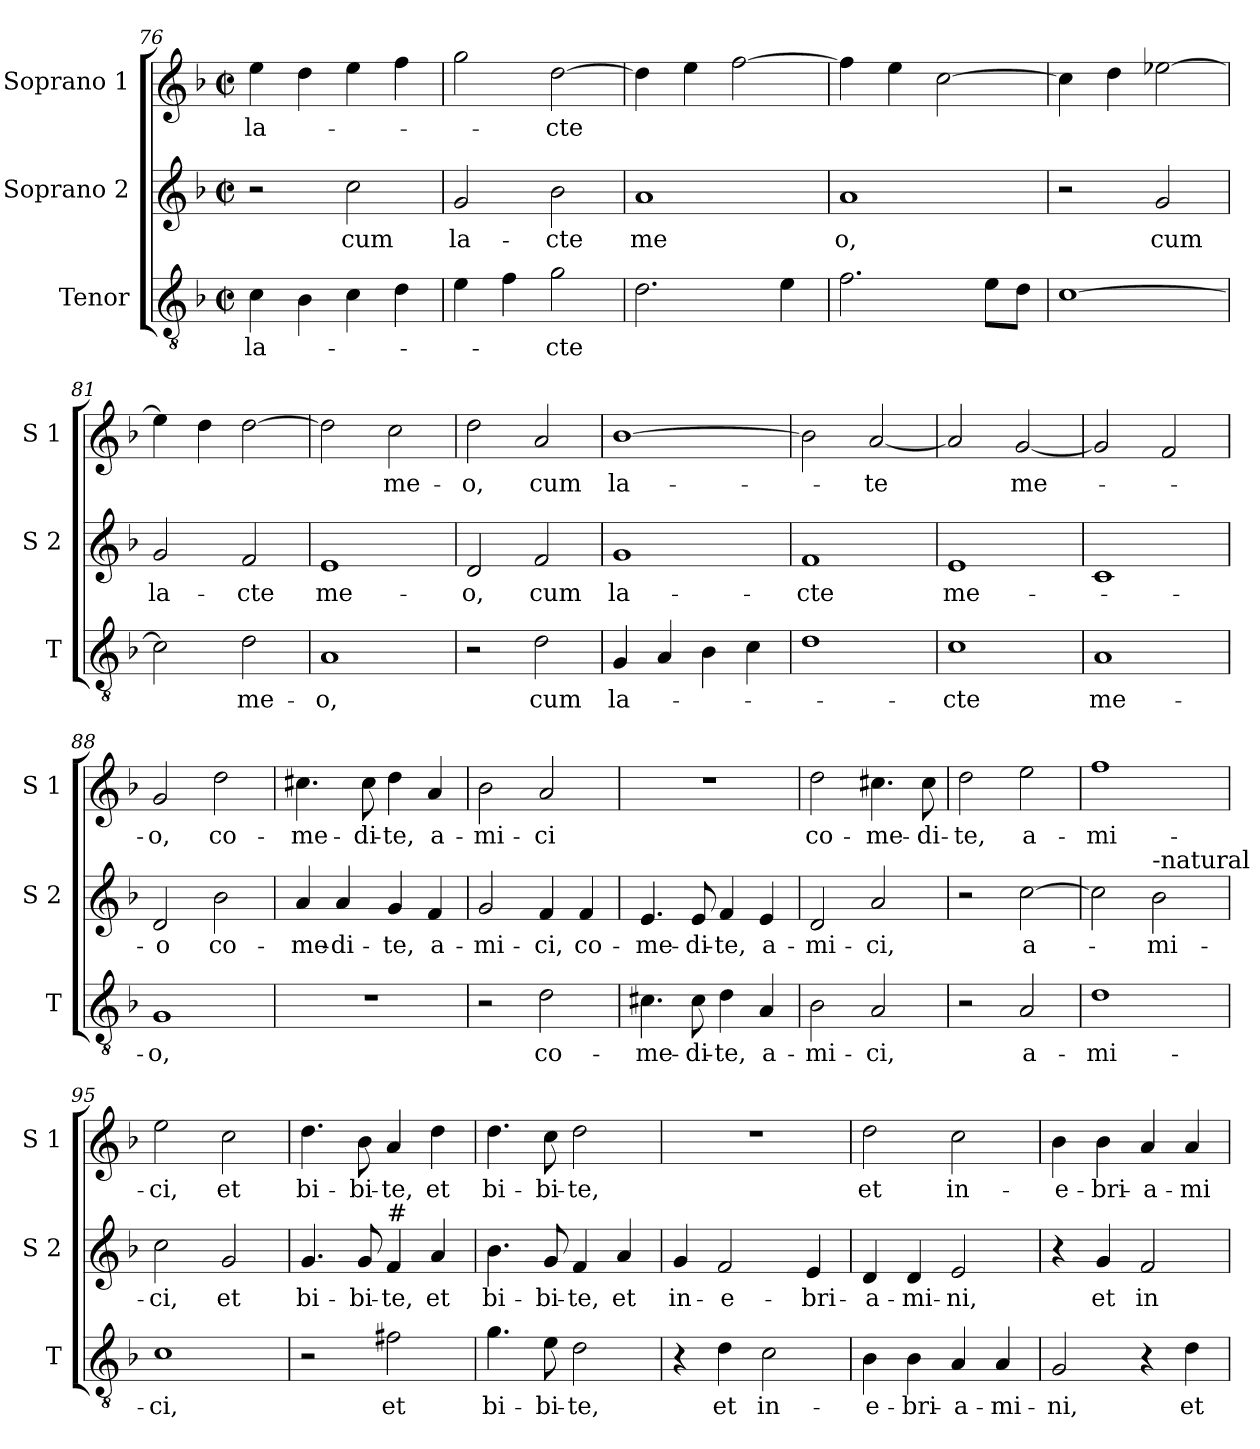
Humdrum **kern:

**kern	**text	**kern	**text	**kern	**text
*part3	*part3	*part2	*part2	*part1	*part1
*staff3	*staff3	*staff2	*staff2	*staff1	*staff1
*I"Tenor	*	*I"Soprano 2	*	*I"Soprano 1	*
*I'T	*	*I'S 2	*	*I'S 1	*
*clefGv2	*	*clefG2	*	*clefG2	*
*k[b-]	*	*k[b-]	*	*k[b-]	*
*F:	*	*F:	*	*F:	*
*M2/2	*	*M2/2	*	*M2/2	*
*met(c|)	*	*met(c|)	*	*met(c|)	*
=76	=76	=76	=76	=76	=76
!	!LO:LY:b	!	!	!	!LO:LY:b
4c\	la-	2r	.	4ee\	la-
4B-\	.	.	.	4dd\	.
!	!	!	!LO:LY:b	!	!
4c\	.	2cc\	cum	4ee\	.
4d\	.	.	.	4ff\	.
!!LO:PB:g=z
=77	=77	=77	=77	=77	=77
!	!	!	!LO:LY:b	!	!
4e\	.	2g/	la-	2gg\	.
4f\	.	.	.	.	.
!	!LO:LY:b	!	!LO:LY:b	!	!LO:LY:b
2g\	-cte	2b-\	-cte	[2dd\	-cte
=78	=78	=78	=78	=78	=78
!	!	!	!LO:LY:b	!	!
2.d\	.	1a	me	4dd\]	.
.	.	.	.	4ee\	.
.	.	.	.	[2ff\	.
4e\	.	.	.	.	.
=79	=79	=79	=79	=79	=79
!	!	!	!LO:LY:b	!	!
2.f\	.	1a	o,	4ff\]	.
.	.	.	.	4ee\	.
.	.	.	.	[2cc\	.
8e\L	.	.	.	.	.
8d\J	.	.	.	.	.
=80	=80	=80	=80	=80	=80
[1c	.	2r	.	4cc\]	.
.	.	.	.	4dd\	.
!	!	!	!LO:LY:b	!	!
.	.	2g/	cum	[2ee-X\	.
=81	=81	=81	=81	=81	=81
!	!	!	!LO:LY:b	!	!
2c\]	.	2g/	la-	4ee-\]	.
.	.	.	.	4dd\	.
!	!LO:LY:b	!	!LO:LY:b	!	!
2d\	me-	2f/	-cte	[2dd\	.
=82	=82	=82	=82	=82	=82
!	!LO:LY:b	!	!LO:LY:b	!	!
1A	-o,	1e	me-	2dd\]	.
!	!	!	!	!	!LO:LY:b
.	.	.	.	2cc\	me-
=83	=83	=83	=83	=83	=83
!	!	!	!LO:LY:b	!	!LO:LY:b
2r	.	2d/	-o,	2dd\	-o,
!	!LO:LY:b	!	!LO:LY:b	!	!LO:LY:b
2d\	cum	2f/	cum	2a/	cum
!!LO:LB:g=z
=84	=84	=84	=84	=84	=84
!	!LO:LY:b	!	!LO:LY:b	!	!LO:LY:b
4G/	la-	1g	la-	[1b-	la-
4A/	.	.	.	.	.
4B-\	.	.	.	.	.
4c\	.	.	.	.	.
=85	=85	=85	=85	=85	=85
!	!	!	!LO:LY:b	!	!
1d	.	1f	-cte	2b-\]	.
!	!	!	!	!	!LO:LY:b
.	.	.	.	[2a/	-te
=86	=86	=86	=86	=86	=86
!	!LO:LY:b	!	!LO:LY:b	!	!
1c	-cte	1e	me-	2a/]	.
!	!	!	!	!	!LO:LY:b
.	.	.	.	[2g/	me-
=87	=87	=87	=87	=87	=87
!	!LO:LY:b	!	!	!	!
1A	me-	1c	.	2g/]	.
.	.	.	.	2f/	.
=88	=88	=88	=88	=88	=88
!	!LO:LY:b	!	!LO:LY:b	!	!LO:LY:b
1G	-o,	2d/	-o	2g/	-o,
!	!	!	!LO:LY:b	!	!LO:LY:b
.	.	2b-\	co-	2dd\	co-
=89	=89	=89	=89	=89	=89
!	!	!	!LO:LY:b	!	!LO:LY:b
1r	.	4a/	-me-	4.cc#X\	-me-
!	!	!	!LO:LY:b	!	!
.	.	4a/	-di-	.	.
!	!	!	!	!	!LO:LY:b
.	.	.	.	8cc#\	-di-
!	!	!	!LO:LY:b	!	!LO:LY:b
.	.	4g/	-te,	4dd\	-te,
!	!	!	!LO:LY:b	!	!LO:LY:b
.	.	4f/	a-	4a/	a-
=90	=90	=90	=90	=90	=90
!	!	!	!LO:LY:b	!	!LO:LY:b
2r	.	2g/	-mi-	2b-\	-mi-
!	!LO:LY:b	!	!LO:LY:b	!	!LO:LY:b
2d\	co-	4f/	-ci,	2a/	-ci
!	!	!	!LO:LY:b	!	!
.	.	4f/	co-	.	.
!!LO:LB:g=z
=91	=91	=91	=91	=91	=91
!	!LO:LY:b	!	!LO:LY:b	!	!
4.c#X\	-me-	4.e/	-me-	1r	.
!	!LO:LY:b	!	!LO:LY:b	!	!
8c#\	-di-	8e/	-di-	.	.
!	!LO:LY:b	!	!LO:LY:b	!	!
4d\	-te,	4f/	-te,	.	.
!	!LO:LY:b	!	!LO:LY:b	!	!
4A/	a-	4e/	a-	.	.
=92	=92	=92	=92	=92	=92
!	!LO:LY:b	!	!LO:LY:b	!	!LO:LY:b
2B-\	-mi-	2d/	-mi-	2dd\	co-
!	!LO:LY:b	!	!LO:LY:b	!	!LO:LY:b
2A/	-ci,	2a/	-ci,	4.cc#X\	-me-
!	!	!	!	!	!LO:LY:b
.	.	.	.	8cc#\	-di-
=93	=93	=93	=93	=93	=93
!	!	!	!	!	!LO:LY:b
2r	.	2r	.	2dd\	-te,
!	!LO:LY:b	!	!LO:LY:b	!	!LO:LY:b
2A/	a-	[2cc\	a-	2ee\	a-
=94	=94	=94	=94	=94	=94
!	!LO:LY:b	!	!	!	!LO:LY:b
1d	-mi-	2cc\]	.	1ff	-mi-
!	!	!LO:TX:a:t=-natural	!	!	!
!	!	!	!LO:LY:b	!	!
.	.	2b-\	-mi-	.	.
=95	=95	=95	=95	=95	=95
!	!LO:LY:b	!	!LO:LY:b	!	!LO:LY:b
1c	-ci,	2cc\	-ci,	2ee\	-ci,
!	!	!	!LO:LY:b	!	!LO:LY:b
.	.	2g/	et	2cc\	et
=96	=96	=96	=96	=96	=96
!	!	!	!LO:LY:b	!	!LO:LY:b
2r	.	4.g/	bi-	4.dd\	bi-
!	!	!	!LO:LY:b	!	!LO:LY:b
.	.	8g/	-bi-	8b-\	-bi-
!	!	!LO:TX:a:t=#	!	!	!
!	!LO:LY:b	!	!LO:LY:b	!	!LO:LY:b
2f#X\	et	4f/	-te,	4a/	-te,
!	!	!	!LO:LY:b	!	!LO:LY:b
.	.	4a/	et	4dd\	et
!!LO:LB:g=z
=97	=97	=97	=97	=97	=97
!	!LO:LY:b	!	!LO:LY:b	!	!LO:LY:b
4.g\	bi-	4.b-\	bi-	4.dd\	bi-
!	!LO:LY:b	!	!LO:LY:b	!	!LO:LY:b
8e\	-bi-	8g/	-bi-	8cc\	-bi-
!	!LO:LY:b	!	!LO:LY:b	!	!LO:LY:b
2d\	-te,	4f/	-te,	2dd\	-te,
!	!	!	!LO:LY:b	!	!
.	.	4a/	et	.	.
=98	=98	=98	=98	=98	=98
!	!	!	!LO:LY:b	!	!
4r	.	4g/	in-	1r	.
!	!LO:LY:b	!	!LO:LY:b	!	!
4d\	et	2f/	-e-	.	.
!	!LO:LY:b	!	!	!	!
2c\	in-	.	.	.	.
!	!	!	!LO:LY:b	!	!
.	.	4e/	-bri-	.	.
=99	=99	=99	=99	=99	=99
!	!LO:LY:b	!	!LO:LY:b	!	!LO:LY:b
4B-\	-e-	4d/	-a-	2dd\	et
!	!LO:LY:b	!	!LO:LY:b	!	!
4B-\	-bri-	4d/	-mi-	.	.
!	!LO:LY:b	!	!LO:LY:b	!	!LO:LY:b
4A/	-a-	2e/	-ni,	2cc\	in-
!	!LO:LY:b	!	!	!	!
4A/	-mi-	.	.	.	.
=100	=100	=100	=100	=100	=100
!	!LO:LY:b	!	!	!	!LO:LY:b
2G/	-ni,	4r	.	4b-\	-e-
!	!	!	!LO:LY:b	!	!LO:LY:b
.	.	4g/	et	4b-\	-bri-
!	!	!	!LO:LY:b	!	!LO:LY:b
4r	.	2f/	in-	4a/	-a-
!	!LO:LY:b	!	!	!	!LO:LY:b
4d\	et	.	.	4a/	-mi-
=	=	=	=	=	=
*-	*-	*-	*-	*-	*-
